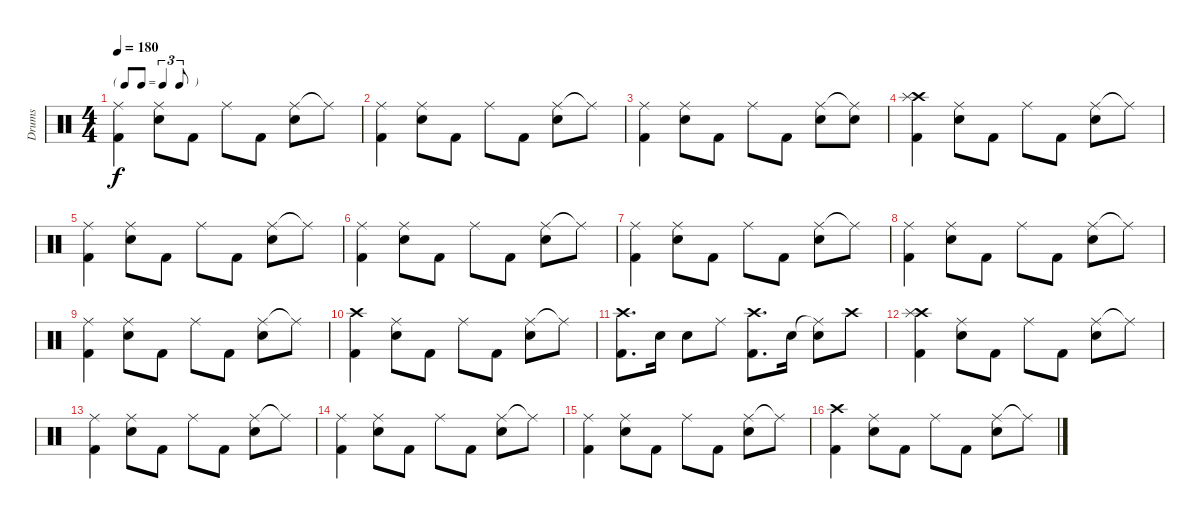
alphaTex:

\track ("Drums" "Drums") {instrument percussion}
\staff {score}
\articulation defaults
\ts (4 4)
\tf triplet8th
\tempo 180
\clef neutral
\ks c
("Ride (middle)" "Kick (hit) 2").4{dy f} ("Ride (middle)" "Electric Snare (hit)").8 "Kick (hit) 2".8 "Ride (middle)".8 "Kick (hit) 2".8 ("Ride (middle)" "Electric Snare (hit)").8 "Ride (middle)"{t}.8 |
("Ride (middle)" "Kick (hit) 2").4 ("Ride (middle)" "Electric Snare (hit)").8 "Kick (hit) 2".8 "Ride (middle)".8 "Kick (hit) 2".8 ("Ride (middle)" "Electric Snare (hit)").8 "Ride (middle)"{t}.8 |
("Ride (middle)" "Kick (hit) 2").4 ("Ride (middle)" "Electric Snare (hit)").8 "Kick (hit) 2".8 "Ride (middle)".8 "Kick (hit) 2".8 ("Ride (middle)" "Electric Snare (hit)").8 ("Ride (middle)"{t} "Electric Snare (hit)").8 |
("Crash high (hit)" "Splash (hit)" "Kick (hit) 2").4 ("Ride (middle)" "Electric Snare (hit)").8 "Kick (hit) 2".8 "Ride (middle)".8 "Kick (hit) 2".8 ("Ride (middle)" "Electric Snare (hit)").8 "Ride (middle)"{t}.8 |
("Ride (middle)" "Kick (hit) 2").4 ("Ride (middle)" "Electric Snare (hit)").8 "Kick (hit) 2".8 "Ride (middle)".8 "Kick (hit) 2".8 ("Ride (middle)" "Electric Snare (hit)").8 "Ride (middle)"{t}.8 |
("Ride (middle)" "Kick (hit) 2").4 ("Ride (middle)" "Electric Snare (hit)").8 "Kick (hit) 2".8 "Ride (middle)".8 "Kick (hit) 2".8 ("Ride (middle)" "Electric Snare (hit)").8 "Ride (middle)"{t}.8 |
("Ride (middle)" "Kick (hit) 2").4 ("Ride (middle)" "Electric Snare (hit)").8 "Kick (hit) 2".8 "Ride (middle)".8 "Kick (hit) 2".8 ("Ride (middle)" "Electric Snare (hit)").8 "Ride (middle)"{t}.8 |
("Ride (middle)" "Kick (hit) 2").4 ("Ride (middle)" "Electric Snare (hit)").8 "Kick (hit) 2".8 "Ride (middle)".8 "Kick (hit) 2".8 ("Ride (middle)" "Electric Snare (hit)").8 "Ride (middle)"{t}.8 |
("Ride (middle)" "Kick (hit) 2").4 ("Ride (middle)" "Electric Snare (hit)").8 "Kick (hit) 2".8 "Ride (middle)".8 "Kick (hit) 2".8 ("Ride (middle)" "Electric Snare (hit)").8 "Ride (middle)"{t}.8 |
("Crash high (hit)" "Kick (hit) 2").4 ("Ride (middle)" "Electric Snare (hit)").8 "Kick (hit) 2".8 "Ride (middle)".8 "Kick (hit) 2".8 ("Ride (middle)" "Electric Snare (hit)").8 "Ride (middle)"{t}.8 |
("Crash high (hit)" "Kick (hit) 2").8{d} "Electric Snare (hit)".16 "Electric Snare (hit)".8 "Ride (middle)".8 ("Crash high (hit)" "Kick (hit) 2").8{d} "Electric Snare (hit)".16 ("Ride (middle)"{t} "Electric Snare (hit)").8 "Crash high (hit)".8 |
("Crash high (hit)" "Splash (hit)" "Kick (hit) 2").4 ("Ride (middle)" "Electric Snare (hit)").8 "Kick (hit) 2".8 "Ride (middle)".8 "Kick (hit) 2".8 ("Ride (middle)" "Electric Snare (hit)").8 "Ride (middle)"{t}.8 |
("Ride (middle)" "Kick (hit) 2").4 ("Ride (middle)" "Electric Snare (hit)").8 "Kick (hit) 2".8 "Ride (middle)".8 "Kick (hit) 2".8 ("Ride (middle)" "Electric Snare (hit)").8 "Ride (middle)"{t}.8 |
("Ride (middle)" "Kick (hit) 2").4 ("Ride (middle)" "Electric Snare (hit)").8 "Kick (hit) 2".8 "Ride (middle)".8 "Kick (hit) 2".8 ("Ride (middle)" "Electric Snare (hit)").8 "Ride (middle)"{t}.8 |
("Ride (middle)" "Kick (hit) 2").4 ("Ride (middle)" "Electric Snare (hit)").8 "Kick (hit) 2".8 "Ride (middle)".8 "Kick (hit) 2".8 ("Ride (middle)" "Electric Snare (hit)").8 "Ride (middle)"{t}.8 |
("Crash high (hit)" "Kick (hit) 2").4 ("Ride (middle)" "Electric Snare (hit)").8 "Kick (hit) 2".8 "Ride (middle)".8 "Kick (hit) 2".8 ("Ride (middle)" "Electric Snare (hit)").8 "Ride (middle)"{t}.8
